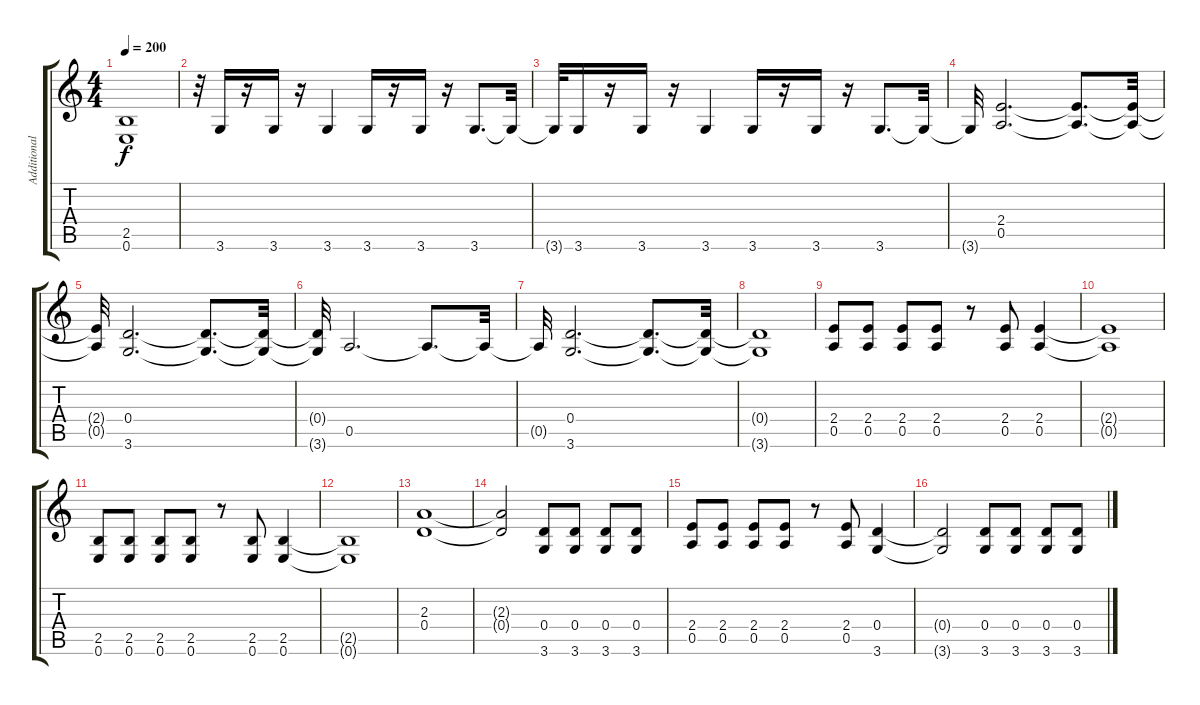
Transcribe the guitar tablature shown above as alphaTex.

\track ("Additional Guitar2" "Additional") {instrument overdrivenguitar}
\staff {score tabs}
\tuning (E4 B3 G3 D3 A2 E2) {hide}
\ts (4 4)
\tempo 200
\clef g2
\ks c
(2.5{t} 0.6{t}).1{dy f} |
r.32 3.6.16 r.16 3.6.16 r.16 3.6.4 3.6.16 r.16 3.6.16 r.16 3.6.8{d} 3.6{t}.32 |
3.6{t}.32 3.6.16 r.16 3.6.16 r.16 3.6.4 3.6.16 r.16 3.6.16 r.16 3.6.8{d} 3.6{t}.32 |
3.6{t}.32 (2.4 0.5).2{d} (2.4{t} 0.5{t}).8{d} (2.4{t} 0.5{t}).32 |
(2.4{t} 0.5{t}).32 (0.4 3.6).2{d} (0.4{t} 3.6{t}).8{d} (0.4{t} 3.6{t}).32 |
(0.4{t} 3.6{t}).32 0.5.2{d} 0.5{t}.8{d} 0.5{t}.32 |
0.5{t}.32 (0.4 3.6).2{d} (0.4{t} 3.6{t}).8{d} (0.4{t} 3.6{t}).32 |
(0.4{t} 3.6{t}).1 |
(2.4 0.5).8 (2.4 0.5).8 (2.4 0.5).8 (2.4 0.5).8 r.8 (2.4 0.5).8 (2.4 0.5).4 |
(2.4{t} 0.5{t}).1 |
(2.5 0.6).8 (2.5 0.6).8 (2.5 0.6).8 (2.5 0.6).8 r.8 (2.5 0.6).8 (2.5 0.6).4 |
(2.5{t} 0.6{t}).1 |
(2.3 0.4).1 |
(2.3{t} 0.4{t}).2 (0.4 3.6).8 (0.4 3.6).8 (0.4 3.6).8 (0.4 3.6).8 |
(2.4 0.5).8 (2.4 0.5).8 (2.4 0.5).8 (2.4 0.5).8 r.8 (2.4 0.5).8 (0.4 3.6).4 |
(0.4{t} 3.6{t}).2 (0.4 3.6).8 (0.4 3.6).8 (0.4 3.6).8 (0.4 3.6).8
